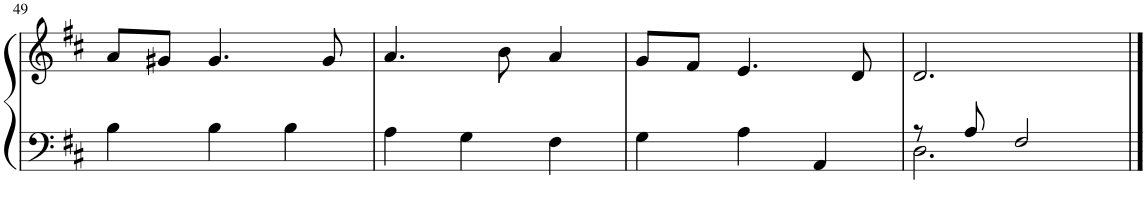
**kern	**kern
*part1	*part1
*staff2	*staff1
*I"Piano	*
*I'Pno.	*
!!LO:PB:g=z
*clefF4	*clefG2
*k[f#c#]	*k[f#c#]
*M3/4	*M3/4
=49	=49
4B\	8a/L
.	8g#X/J
4B\	4.g#/
4B\	.
.	8g#/
=50	=50
4A\	4.a/
4G\	.
.	8b\
4F#\	4a/
=51	=51
4G\	8g/L
.	8f#/J
4A\	4.e/
4AA/	.
.	8d/
=52	=52
*^	*
8r	2.D\	2.d/
8A/	.	.
2F#/	.	.
*v	*v	*
==	==
*-	*-
